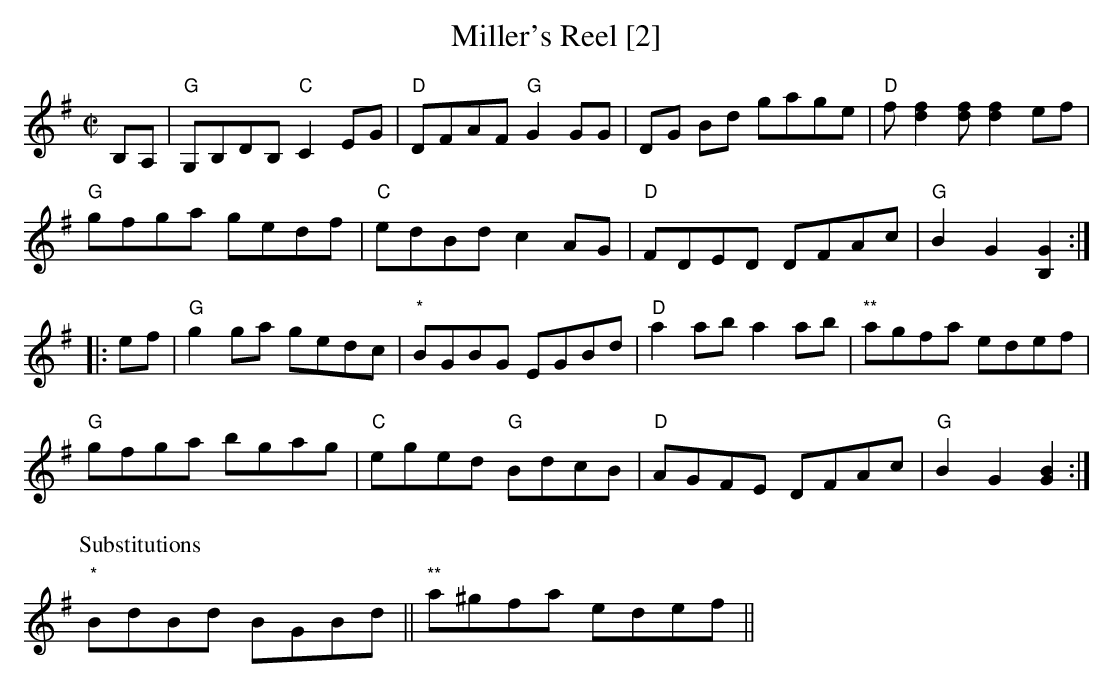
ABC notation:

X:1
T:Miller's Reel [2]
M:C|
L:1/8
K:G
B,A,|"G"G,B,DB, "C"C2 EG|"D"DFAF "G"G2 GG|DG Bd gage|"D"f[d2f2][df][d2f2] ef|
"G"gfga gedf|"C"edBd c2AG|"D"FDED DFAc|"G"B2G2 [B,2G2]:|
|:ef|"G"g2 ga gedc|"*"BGBG EGBd|"D"a2 ab a2 ab|"**"agfa edef|
"G"gfga bgag|"C"eged "G"BdcB|"D"AGFE DFAc|"G"B2G2[G2B2]:|
P:Substitutions
"*"BdBd BGBd||"**"a^gfa edef||
